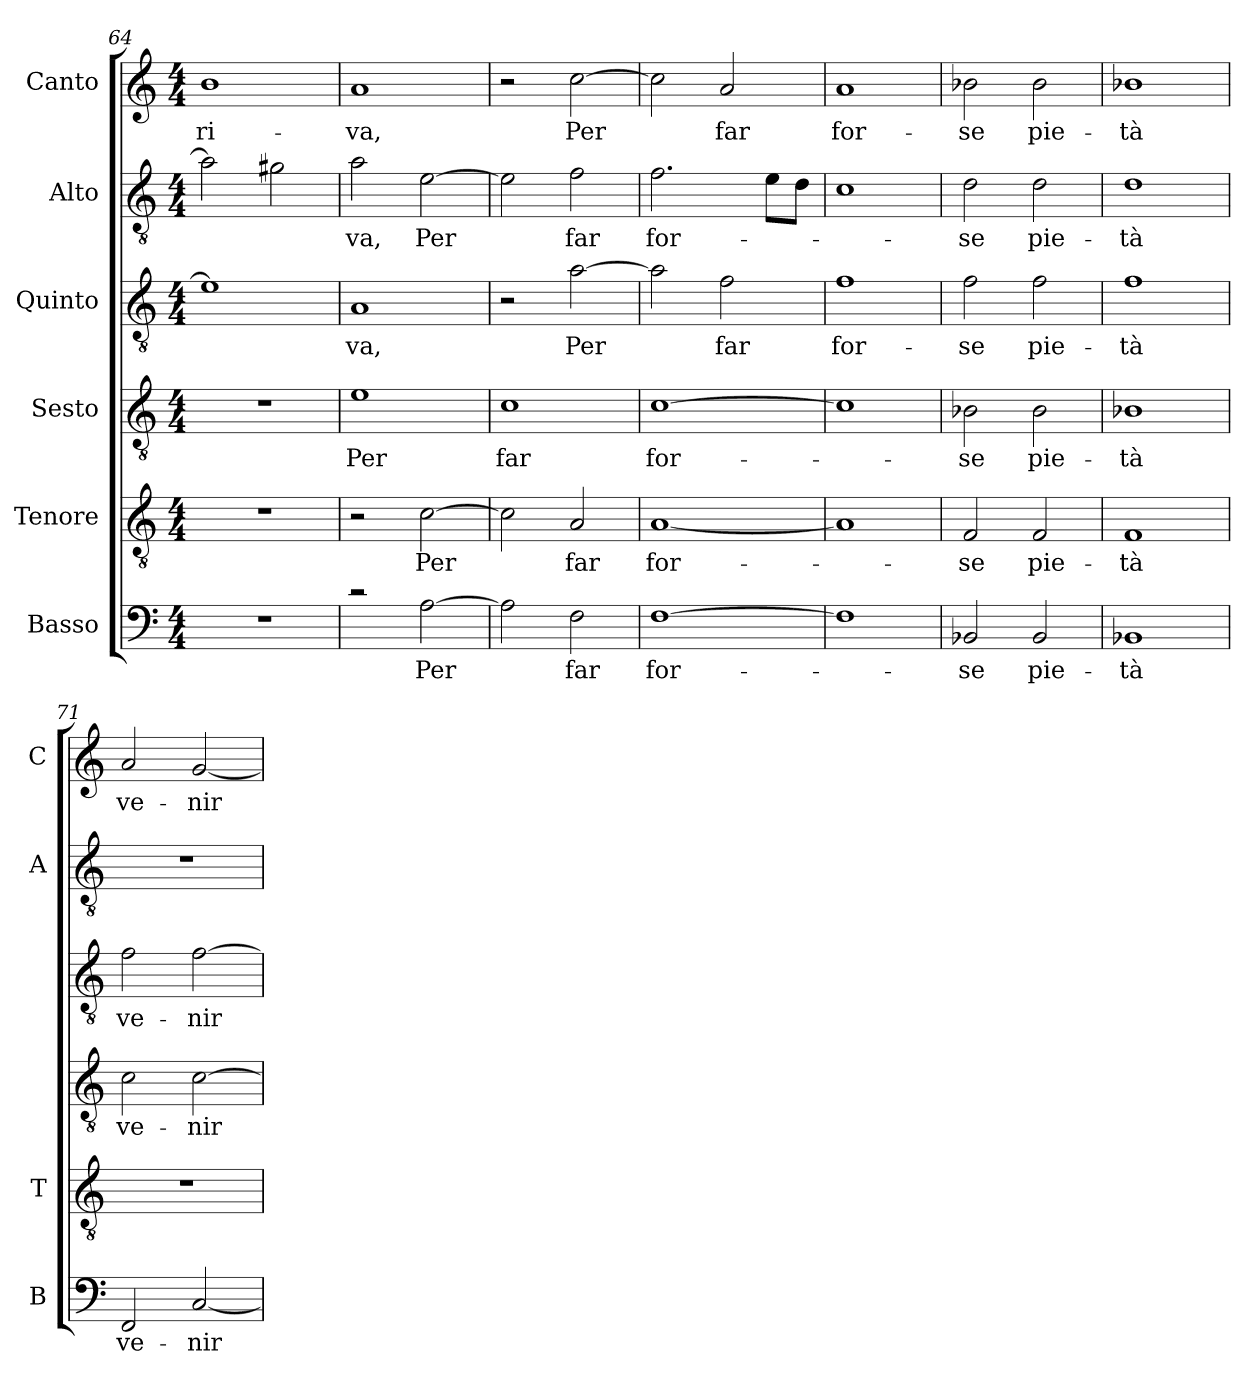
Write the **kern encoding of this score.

**kern	**text	**kern	**text	**kern	**text	**kern	**text	**kern	**text	**kern	**text
*part6	*part6	*part5	*part5	*part4	*part4	*part3	*part3	*part2	*part2	*part1	*part1
*staff6	*staff6	*staff5	*staff5	*staff4	*staff4	*staff3	*staff3	*staff2	*staff2	*staff1	*staff1
*I"Basso	*	*I"Tenore	*	*I"Sesto	*	*I"Quinto	*	*I"Alto	*	*I"Canto	*
*I'B	*	*I'T	*	*	*	*	*	*I'A	*	*I'C	*
*clefF4	*	*clefGv2	*	*clefGv2	*	*clefGv2	*	*clefGv2	*	*clefG2	*
*k[]	*	*k[]	*	*k[]	*	*k[]	*	*k[]	*	*k[]	*
*C:	*	*C:	*	*C:	*	*C:	*	*C:	*	*C:	*
*M4/4	*	*M4/4	*	*M4/4	*	*M4/4	*	*M4/4	*	*M4/4	*
=64	=64	=64	=64	=64	=64	=64	=64	=64	=64	=64	=64
!	!	!	!	!	!	!	!	!	!	!	!LO:LY:b
1r	.	1r	.	1r	.	1e]	.	2a\]	.	1b	ri-
.	.	.	.	.	.	.	.	2g#X\	.	.	.
=65	=65	=65	=65	=65	=65	=65	=65	=65	=65	=65	=65
!	!	!	!	!	!LO:LY:b	!	!	!	!	!	!
!	!	!	!	!	!	!	!LO:LY:b	!	!	!	!
!	!	!	!	!	!	!	!	!	!LO:LY:b	!	!
!	!	!	!	!	!	!	!	!	!	!	!LO:LY:b
2rc	.	2r	.	1e	Per	1A	-va,	2a\	-va,	1a	-va,
!	!LO:LY:b	!	!	!	!	!	!	!	!	!	!
!	!	!	!LO:LY:b	!	!	!	!	!	!	!	!
!	!	!	!	!	!	!	!	!	!LO:LY:b	!	!
[2A\	Per	[2c\	Per	.	.	.	.	[2e\	Per	.	.
=66	=66	=66	=66	=66	=66	=66	=66	=66	=66	=66	=66
!	!	!	!	!	!LO:LY:b	!	!	!	!	!	!
2A\]	.	2c\]	.	1c	far	2r	.	2e\]	.	2r	.
!	!LO:LY:b	!	!	!	!	!	!	!	!	!	!
!	!	!	!LO:LY:b	!	!	!	!	!	!	!	!
!	!	!	!	!	!	!	!LO:LY:b	!	!	!	!
!	!	!	!	!	!	!	!	!	!LO:LY:b	!	!
!	!	!	!	!	!	!	!	!	!	!	!LO:LY:b
2F\	far	2A/	far	.	.	[2a\	Per	2f\	far	[2cc\	Per
=67	=67	=67	=67	=67	=67	=67	=67	=67	=67	=67	=67
!	!LO:LY:b	!	!	!	!	!	!	!	!	!	!
!	!	!	!LO:LY:b	!	!	!	!	!	!	!	!
!	!	!	!	!	!LO:LY:b	!	!	!	!	!	!
!	!	!	!	!	!	!	!	!	!LO:LY:b	!	!
[1F	for-	[1A	for-	[1c	for-	2a\]	.	2.f\	for-	2cc\]	.
!	!	!	!	!	!	!	!LO:LY:b	!	!	!	!
!	!	!	!	!	!	!	!	!	!	!	!LO:LY:b
.	.	.	.	.	.	2f\	far	.	.	2a/	far
.	.	.	.	.	.	.	.	8e\L	.	.	.
.	.	.	.	.	.	.	.	8d\J	.	.	.
=68	=68	=68	=68	=68	=68	=68	=68	=68	=68	=68	=68
!	!	!	!	!	!	!	!LO:LY:b	!	!	!	!
!	!	!	!	!	!	!	!	!	!	!	!LO:LY:b
1F]	.	1A]	.	1c]	.	1f	for-	1c	.	1a	for-
=69	=69	=69	=69	=69	=69	=69	=69	=69	=69	=69	=69
!	!LO:LY:b	!	!	!	!	!	!	!	!	!	!
!	!	!	!LO:LY:b	!	!	!	!	!	!	!	!
!	!	!	!	!	!LO:LY:b	!	!	!	!	!	!
!	!	!	!	!	!	!	!LO:LY:b	!	!	!	!
!	!	!	!	!	!	!	!	!	!LO:LY:b	!	!
!	!	!	!	!	!	!	!	!	!	!	!LO:LY:b
2BB-X/	-se	2F/	-se	2B-X\	-se	2f\	-se	2d\	-se	2b-X\	-se
!	!LO:LY:b	!	!	!	!	!	!	!	!	!	!
!	!	!	!LO:LY:b	!	!	!	!	!	!	!	!
!	!	!	!	!	!LO:LY:b	!	!	!	!	!	!
!	!	!	!	!	!	!	!LO:LY:b	!	!	!	!
!	!	!	!	!	!	!	!	!	!LO:LY:b	!	!
!	!	!	!	!	!	!	!	!	!	!	!LO:LY:b
2BB-/	pie-	2F/	pie-	2B-\	pie-	2f\	pie-	2d\	pie-	2b-\	pie-
=70	=70	=70	=70	=70	=70	=70	=70	=70	=70	=70	=70
!	!LO:LY:b	!	!	!	!	!	!	!	!	!	!
!	!	!	!LO:LY:b	!	!	!	!	!	!	!	!
!	!	!	!	!	!LO:LY:b	!	!	!	!	!	!
!	!	!	!	!	!	!	!LO:LY:b	!	!	!	!
!	!	!	!	!	!	!	!	!	!LO:LY:b	!	!
!	!	!	!	!	!	!	!	!	!	!	!LO:LY:b
1BB-X	-tà	1F	-tà	1B-X	-tà	1f	-tà	1d	-tà	1b-X	-tà
!!LO:LB:g=z
=71	=71	=71	=71	=71	=71	=71	=71	=71	=71	=71	=71
!	!LO:LY:b	!	!	!	!	!	!	!	!	!	!
!	!	!	!	!	!LO:LY:b	!	!	!	!	!	!
!	!	!	!	!	!	!	!LO:LY:b	!	!	!	!
!	!	!	!	!	!	!	!	!	!	!	!LO:LY:b
2FF/	ve-	1r	.	2c\	ve-	2f\	ve-	1r	.	2a/	ve-
!	!LO:LY:b	!	!	!	!	!	!	!	!	!	!
!	!	!	!	!	!LO:LY:b	!	!	!	!	!	!
!	!	!	!	!	!	!	!LO:LY:b	!	!	!	!
!	!	!	!	!	!	!	!	!	!	!	!LO:LY:b
[2C/	-nir	.	.	[2c\	-nir	[2f\	-nir	.	.	[2g/	-nir
=	=	=	=	=	=	=	=	=	=	=	=
*-	*-	*-	*-	*-	*-	*-	*-	*-	*-	*-	*-
